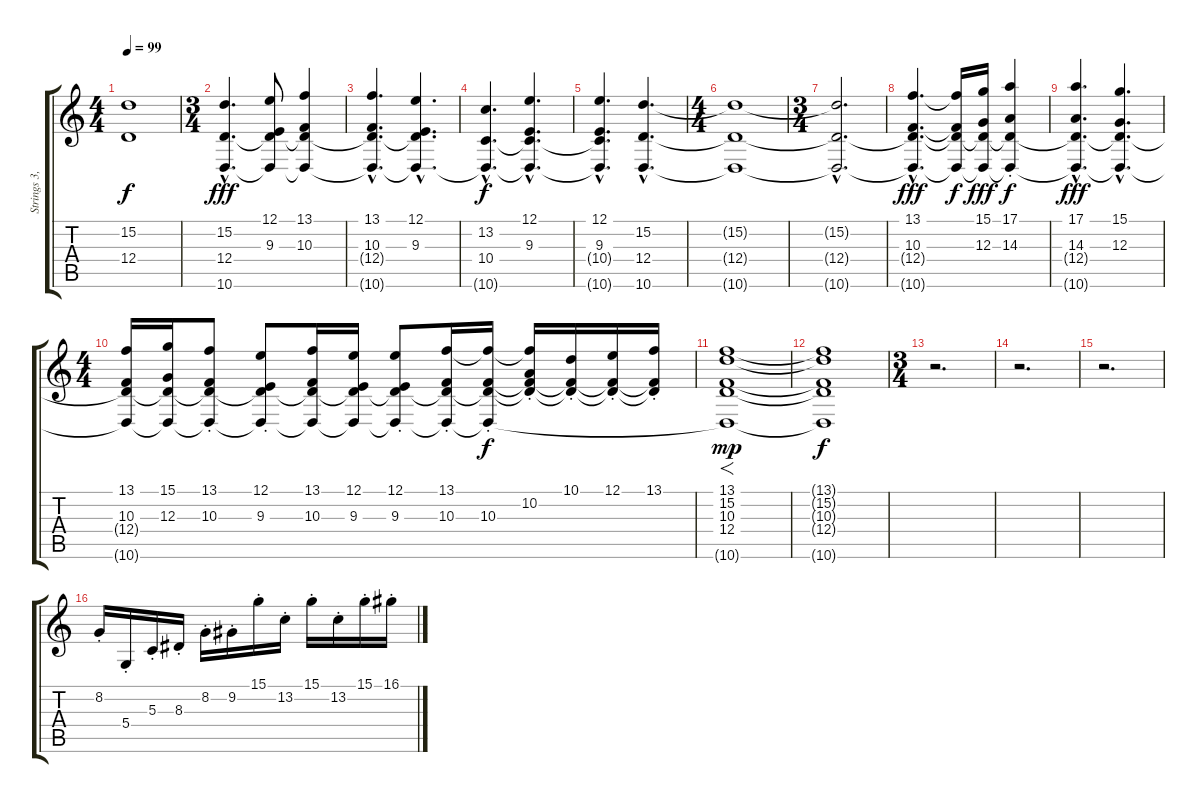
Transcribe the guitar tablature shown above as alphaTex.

\track ("Strings 3, Clarinet 1" "Strings 3,") {instrument clarinet}
\staff {score tabs}
\tuning (E4 B3 G3 D3 A2 E2) {hide}
\ts (4 4)
\tempo 99
\clef g2
\ks c
(15.2{t} 12.4{t}).1{dy f} |
\ts (3 4)
(15.2{hac} 12.4{hac} 10.6{hac}).4{d dy fff} (12.1 9.3 12.4{t} 10.6{t}).8 (13.1 10.3 12.4{t} 10.6{t}).4 |
(13.1{hac} 10.3{hac} 12.4{hac t} 10.6{hac t}).4{d} (12.1{hac} 9.3{hac} 12.4{hac t} 10.6{hac t}).4{d} |
(13.2{hac} 10.4{hac} 10.6{hac t}).4{d dy f} (12.1{hac} 9.3{hac} 10.4{hac t} 10.6{hac t}).4{d} |
(12.1{hac} 9.3{hac} 10.4{hac t} 10.6{hac t}).4{d} (15.2{hac} 12.4{hac} 10.6{hac}).4{d} |
\ts (4 4)
(15.2{t} 12.4{t} 10.6{t}).1 |
\ts (3 4)
(15.2{hac t} 12.4{hac t} 10.6{hac t}).2{d} |
(13.1{hac} 10.3{hac} 12.4{hac t} 10.6{hac t}).4{d dy fff} (13.1{t} 10.3{t} 12.4{t} 10.6{t}).16{dy f} (15.1 12.3 12.4{t} 10.6{t}).16{dy fff} (17.1{st} 14.3{st} 12.4{t} 10.6{t}).4{dy f} |
(17.1{hac} 14.3{hac} 12.4{hac t} 10.6{hac t}).4{d dy fff} (15.1{hac} 12.3{hac} 12.4{hac t} 10.6{hac t}).4{d} |
\ts (4 4)
(13.1 10.3 12.4{t} 10.6{t}).16 (15.1 12.3 12.4{t} 10.6{t}).16 (13.1{st} 10.3{st} 12.4{t} 10.6{t}).8 (12.1{st} 9.3{st} 12.4{t} 10.6{t}).8 (13.1 10.3 12.4{t} 10.6{t}).16 (12.1 9.3 12.4{t} 10.6{t}).16 (12.1{st} 9.3{st} 12.4{t} 10.6{t}).8 (13.1{st} 10.3{st} 12.4{t} 10.6{t}).16 (13.1{t} 10.3{st} 12.4{t} 10.6{t}).16{dy f} (13.1{t} 10.2{st} 10.3{t} 12.4{t}).16 (10.1{st} 10.3{t} 12.4{t}).16 (12.1{st} 10.3{t} 12.4{t}).16 (13.1{st} 10.3{t} 12.4{t}).16 |
(13.1 15.2 10.3 12.4 10.6{t}).1{f dy mp} |
(13.1{t} 15.2{t} 10.3{t} 12.4{t} 10.6{t}).1{dy f} |
\ts (3 4)
r.2{d} |
r.2{d} |
r.2{d} |
8.2{st}.16 5.4{st}.16 5.3{st}.16 8.3{st}.16 8.2{st}.16 9.2{st}.16 15.1{st}.16 13.2{st}.16 15.1{st}.16 13.2{st}.16 15.1{st}.16 16.1{st}.16
